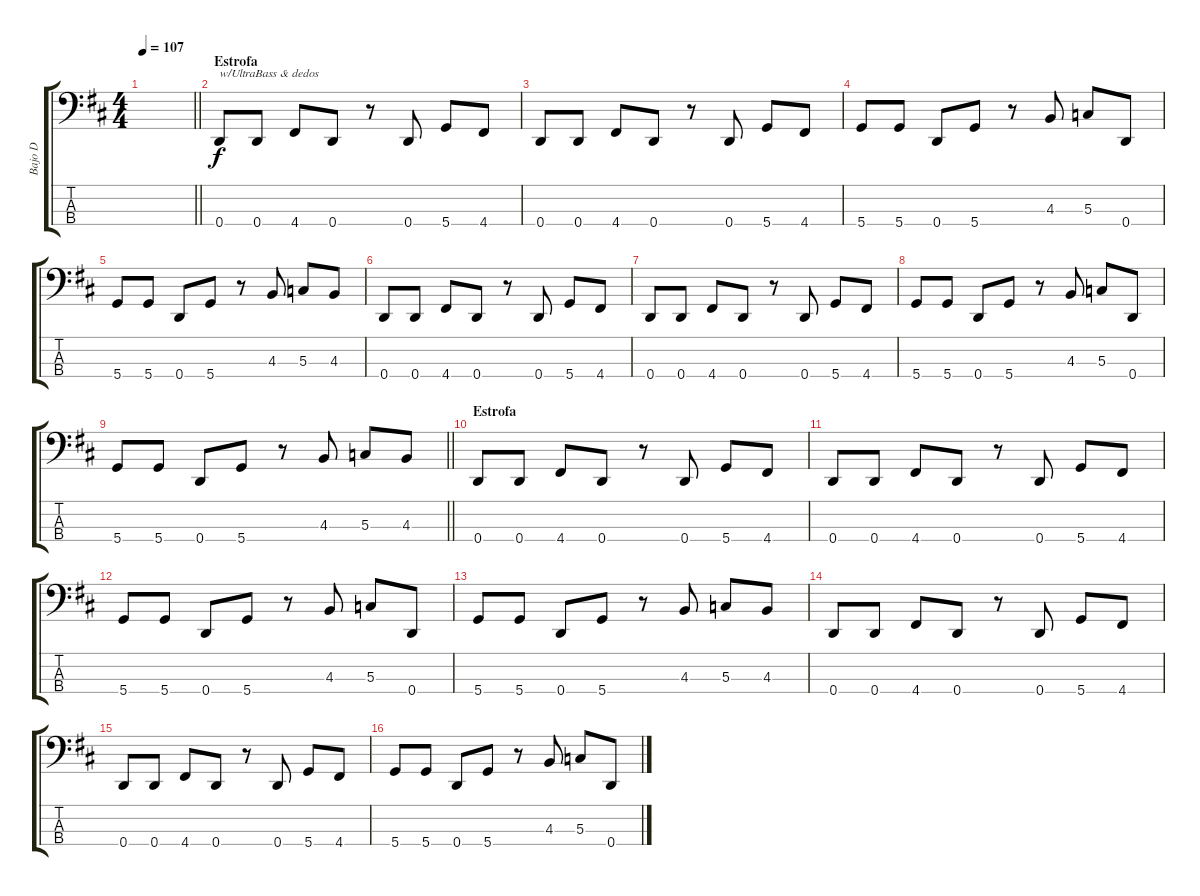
\track ("Bajo D" "Bajo D") {instrument electricbassfinger}
\staff {score tabs}
\tuning (F2 C2 G1 D1) {hide}
\ts (4 4)
\tempo 107
\clef f4
\barLineRight lightlight
\ks d
|
\section ("" "Estrofa")
0.4.8{txt "w/UltraBass & dedos"} 0.4.8 4.4.8 0.4.8 r.8 0.4.8 5.4.8 4.4.8 |
0.4.8 0.4.8 4.4.8 0.4.8 r.8 0.4.8 5.4.8 4.4.8 |
5.4.8 5.4.8 0.4.8 5.4.8 r.8 4.3.8 5.3.8 0.4.8 |
5.4.8 5.4.8 0.4.8 5.4.8 r.8 4.3.8 5.3.8 4.3.8 |
0.4.8 0.4.8 4.4.8 0.4.8 r.8 0.4.8 5.4.8 4.4.8 |
0.4.8 0.4.8 4.4.8 0.4.8 r.8 0.4.8 5.4.8 4.4.8 |
5.4.8 5.4.8 0.4.8 5.4.8 r.8 4.3.8 5.3.8 0.4.8 |
\barLineRight lightlight
5.4.8 5.4.8 0.4.8 5.4.8 r.8 4.3.8 5.3.8 4.3.8 |
\section ("" "Estrofa")
0.4.8 0.4.8 4.4.8 0.4.8 r.8 0.4.8 5.4.8 4.4.8 |
0.4.8 0.4.8 4.4.8 0.4.8 r.8 0.4.8 5.4.8 4.4.8 |
5.4.8 5.4.8 0.4.8 5.4.8 r.8 4.3.8 5.3.8 0.4.8 |
5.4.8 5.4.8 0.4.8 5.4.8 r.8 4.3.8 5.3.8 4.3.8 |
0.4.8 0.4.8 4.4.8 0.4.8 r.8 0.4.8 5.4.8 4.4.8 |
0.4.8 0.4.8 4.4.8 0.4.8 r.8 0.4.8 5.4.8 4.4.8 |
5.4.8 5.4.8 0.4.8 5.4.8 r.8 4.3.8 5.3.8 0.4.8
